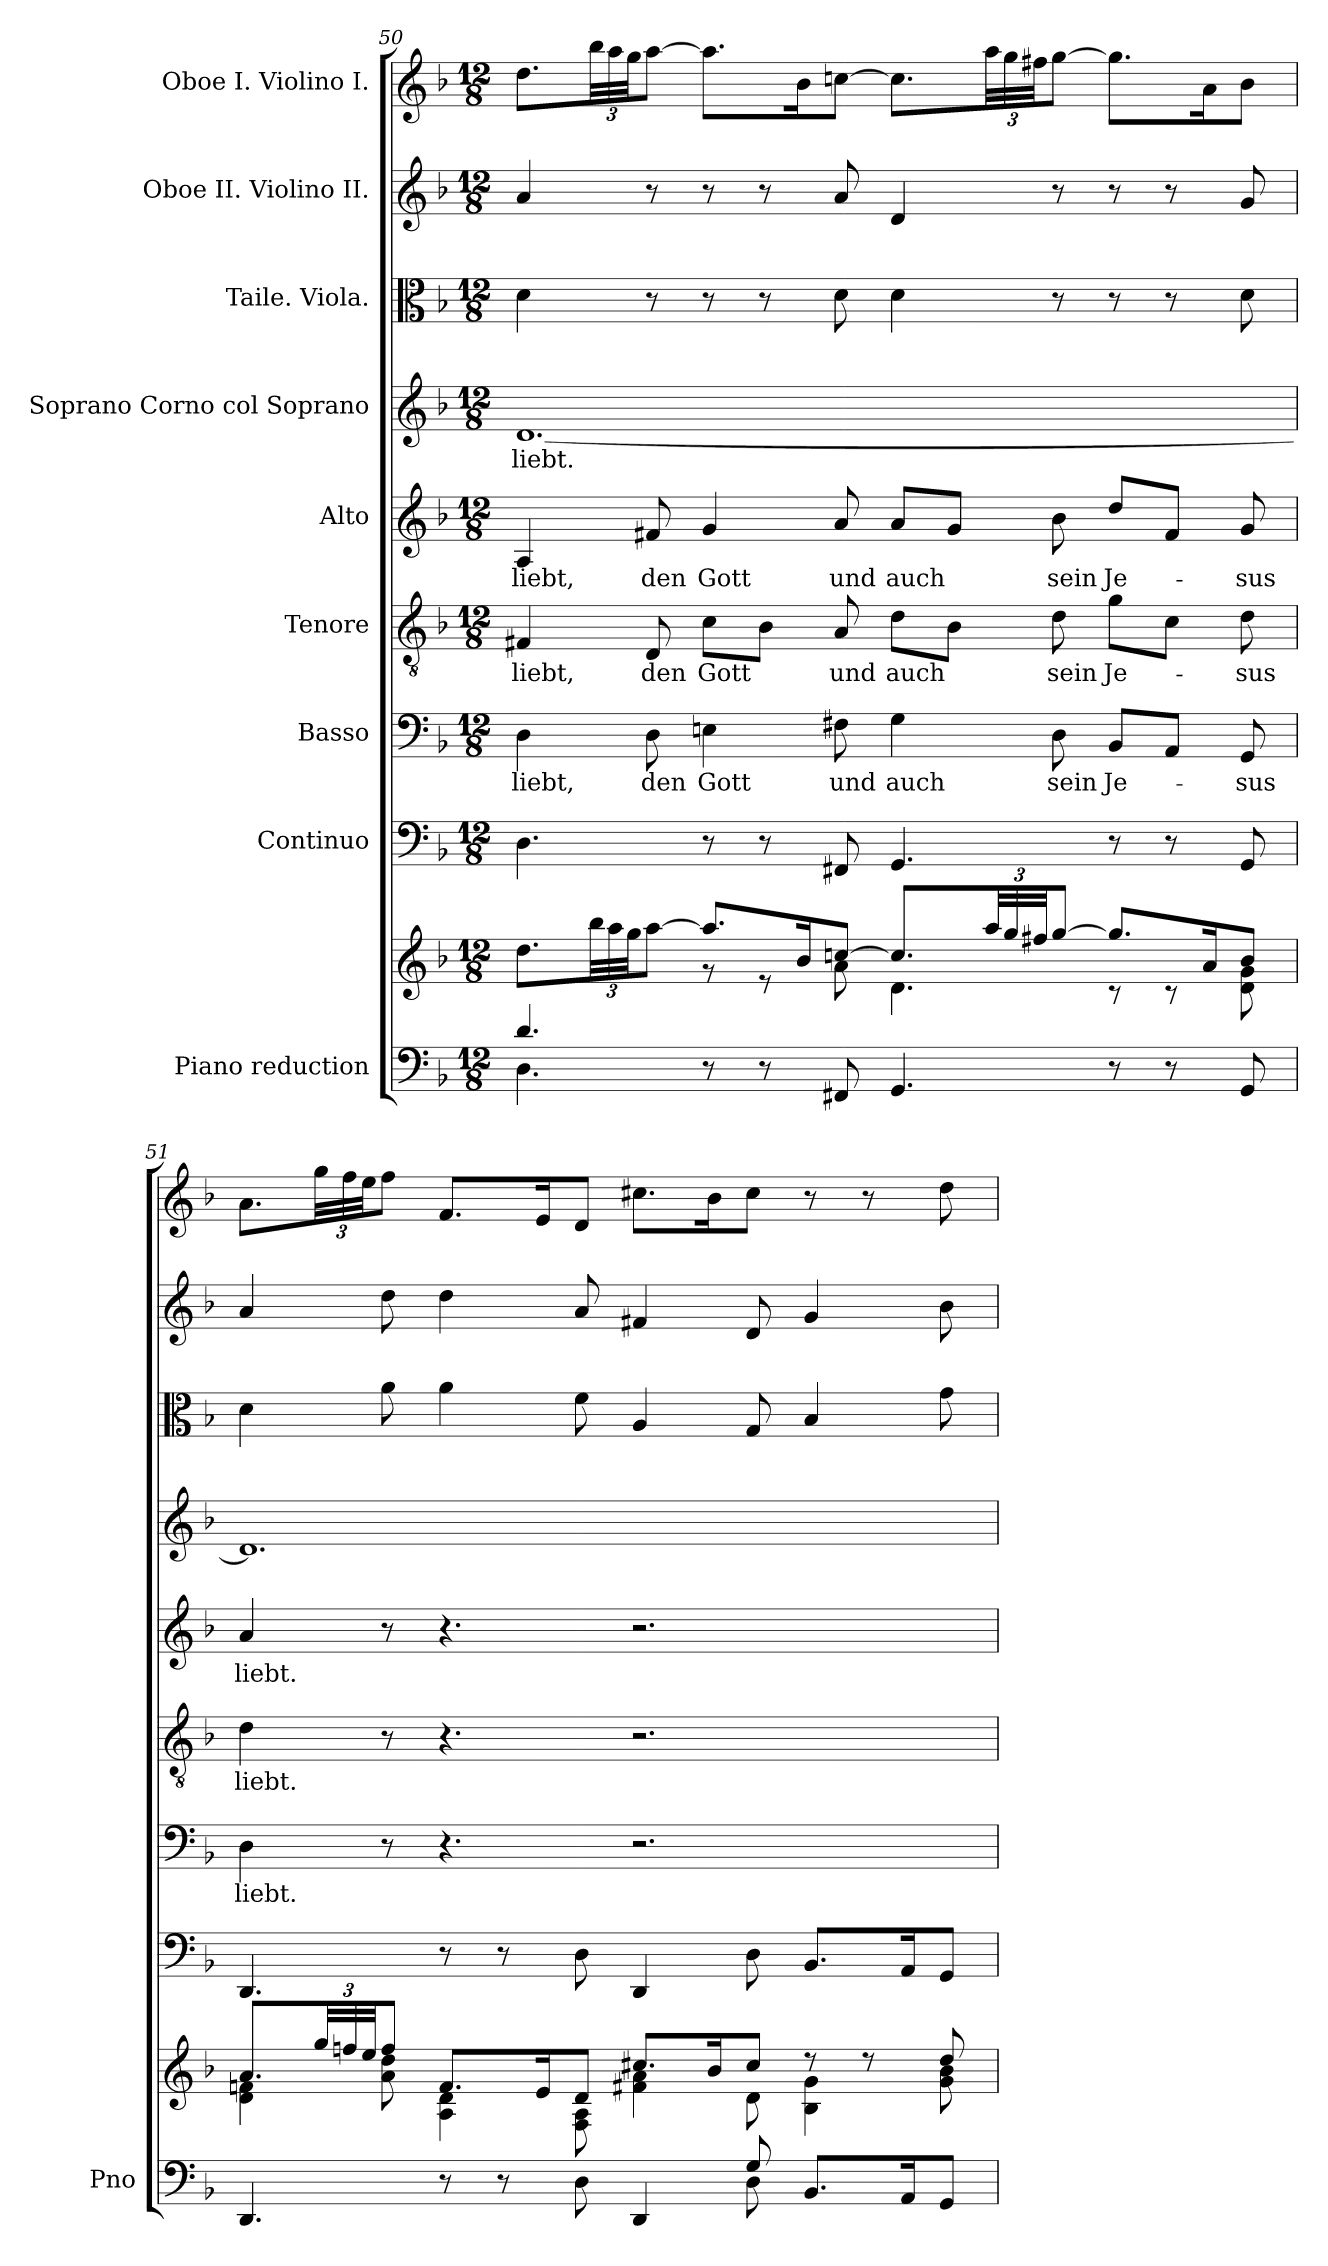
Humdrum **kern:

**kern	**kern	**kern	**kern	**text	**kern	**text	**kern	**text	**kern	**text	**kern	**kern	**kern
*part9	*part9	*part8	*part7	*part7	*part6	*part6	*part5	*part5	*part4	*part4	*part3	*part2	*part1
*staff10	*staff9	*staff8	*staff7	*staff7	*staff6	*staff6	*staff5	*staff5	*staff4	*staff4	*staff3	*staff2	*staff1
*I"Piano reduction	*	*I"Continuo	*I"Basso	*	*I"Tenore	*	*I"Alto	*	*I"Soprano Corno col Soprano	*	*I"Taile. Viola.	*I"Oboe II. Violino II.	*I"Oboe I. Violino I.
*I'Pno	*	*	*	*	*	*	*	*	*	*	*	*	*
!!LO:PB:g=z
*clefF4	*clefG2	*clefF4	*clefF4	*	*clefGv2	*	*clefG2	*	*clefG2	*	*clefC3	*clefG2	*clefG2
*k[b-]	*k[b-]	*k[b-]	*k[b-]	*	*k[b-]	*	*k[b-]	*	*k[b-]	*	*k[b-]	*k[b-]	*k[b-]
*M12/8	*M12/8	*M12/8	*M12/8	*	*M12/8	*	*M12/8	*	*M12/8	*	*M12/8	*M12/8	*M12/8
=50	=50	=50	=50	=50	=50	=50	=50	=50	=50	=50	=50	=50	=50
*^	*^	*	*	*	*	*	*	*	*	*	*	*	*
!	!	!	!	!	!	!LO:LY:b	!	!LO:LY:b	!	!LO:LY:b	!	!LO:LY:b	!	!	!
4.d/	4.D\	8.dd\L	4.ryy	4.D\	4D\	liebt,	4F#X/	liebt,	4A/	liebt,	[1.d	liebt.	4d\	4a/	8.dd\L
*	*	*Xbrackettup	*	*	*	*	*	*	*	*	*	*	*	*	*Xbrackettup
.	.	48bb-\LL	.	.	.	.	.	.	.	.	.	.	.	.	48bb-\LL
.	.	48aa\	.	.	.	.	.	.	.	.	.	.	.	.	48aa\
.	.	48gg\JJ	.	.	.	.	.	.	.	.	.	.	.	.	48gg\JJ
!	!	!	!	!	!	!LO:LY:b	!	!LO:LY:b	!	!LO:LY:b	!	!	!	!	!
.	.	[8aa\J	.	.	8D\	den	8D/	den	8f#X/	den	.	.	8r	8r	[8aa\J
!	!	!	!	!	!	!LO:LY:b	!	!LO:LY:b	!	!LO:LY:b	!	!	!	!	!
1ryy	8r	8.aa/L]	8r	8r	4En\	Gott	8c\L	Gott	4g/	Gott	.	.	8r	8r	8.aa\L]
.	8r	.	8r	8r	.	.	8B-\J	.	.	.	.	.	8r	8r	.
.	.	16b-/K	.	.	.	.	.	.	.	.	.	.	.	.	16b-\K
!	!	!	!	!	!	!LO:LY:b	!	!LO:LY:b	!	!LO:LY:b	!	!	!	!	!
.	8FF#X/	[8ccn/J	8a\	8FF#X/	8F#X\	und	8A/	und	8a/	und	.	.	8d\	8a/	[8ccn\J
!	!	!	!	!	!	!LO:LY:b	!	!LO:LY:b	!	!LO:LY:b	!	!	!	!	!
.	4.GG/	8.cc/L]	4.d\	4.GG/	4G\	auch	8d\L	auch	8a/L	auch	.	.	4d\	4d/	8.cc\L]
.	.	.	.	.	.	.	8B-\J	.	8g/J	.	.	.	.	.	.
.	.	48aa/LL	.	.	.	.	.	.	.	.	.	.	.	.	48aa\LL
.	.	48gg/	.	.	.	.	.	.	.	.	.	.	.	.	48gg\
.	.	48ff#X/JJ	.	.	.	.	.	.	.	.	.	.	.	.	48ff#X\JJ
!	!	!	!	!	!	!LO:LY:b	!	!LO:LY:b	!	!LO:LY:b	!	!	!	!	!
.	.	[8gg/J	.	.	8D\	sein	8d\	sein	8b-\	sein	.	.	8r	8r	[8gg\J
!	!	!	!	!	!	!LO:LY:b	!	!LO:LY:b	!	!LO:LY:b	!	!	!	!	!
.	8r	8.gg/L]	8r	8r	8BB-/L	Je-	8g\L	Je-	8dd/L	Je-	.	.	8r	8r	8.gg\L]
.	8r	.	8r	8r	8AA/J	.	8c\J	.	8f#/J	.	.	.	8r	8r	.
.	.	16a/K	.	.	.	.	.	.	.	.	.	.	.	.	16a\K
!	!	!	!	!	!	!LO:LY:b	!	!LO:LY:b	!	!LO:LY:b	!	!	!	!	!
8ryy	8GG/	8b-/J	8d\ 8g\	8GG/	8GG/	-sus	8d\	-sus	8g/	-sus	.	.	8d\	8g/	8b-\J
=51	=51	=51	=51	=51	=51	=51	=51	=51	=51	=51	=51	=51	=51	=51	=51
!	!	!	!	!	!	!LO:LY:b	!	!LO:LY:b	!	!LO:LY:b	!	!	!	!	!
4.DD/	4.ryy	8.a/L	4d\ 4fn\	4.DD/	4D\	liebt.	4d\	liebt.	4a/	liebt.	1.d]	.	4d\	4a/	8.a\L
.	.	48gg/LL	.	.	.	.	.	.	.	.	.	.	.	.	48gg\LL
.	.	48ffn/	.	.	.	.	.	.	.	.	.	.	.	.	48ff\
.	.	48ee/JJ	.	.	.	.	.	.	.	.	.	.	.	.	48ee\JJ
.	.	8ff/J	8a\ 8dd\	.	8r	.	8r	.	8r	.	.	.	8a\	8dd\	8ff\J
8r	8ryy	8.f/L	4A\ 4d\	8r	4.r	.	4.r	.	4.r	.	.	.	4a\	4dd\	8.f/L
8r	8ryy	.	.	8r	.	.	.	.	.	.	.	.	.	.	.
.	.	16e/K	.	.	.	.	.	.	.	.	.	.	.	.	16e/K
8D\	8ryy	8d/J	8F\ 8A\	8D\	.	.	.	.	.	.	.	.	8f\	8a/	8d/J
4DD/	4ryy	8.cc#X/L	4f#X\ 4a\	4DD/	2.r	.	2.r	.	2.r	.	.	.	4A/	4f#X/	8.cc#X\L
.	.	16b-/K	.	.	.	.	.	.	.	.	.	.	.	.	16b-\K
8G/	8D\	8cc#/J	8d\	8D\	.	.	.	.	.	.	.	.	8G/	8d/	8cc#\J
8.BB-/L	4.ryy	8r	4B-\ 4g\	8.BB-/L	.	.	.	.	.	.	.	.	4B-/	4g/	8r
.	.	8r	.	.	.	.	.	.	.	.	.	.	.	.	8r
16AA/K	.	.	.	16AA/K	.	.	.	.	.	.	.	.	.	.	.
8GG/J	.	8dd/	8g\ 8b-\	8GG/J	.	.	.	.	.	.	.	.	8g\	8b-\	8dd\
*v	*v	*	*	*	*	*	*	*	*	*	*	*	*	*	*
*	*v	*v	*	*	*	*	*	*	*	*	*	*	*	*
=	=	=	=	=	=	=	=	=	=	=	=	=	=
*-	*-	*-	*-	*-	*-	*-	*-	*-	*-	*-	*-	*-	*-
